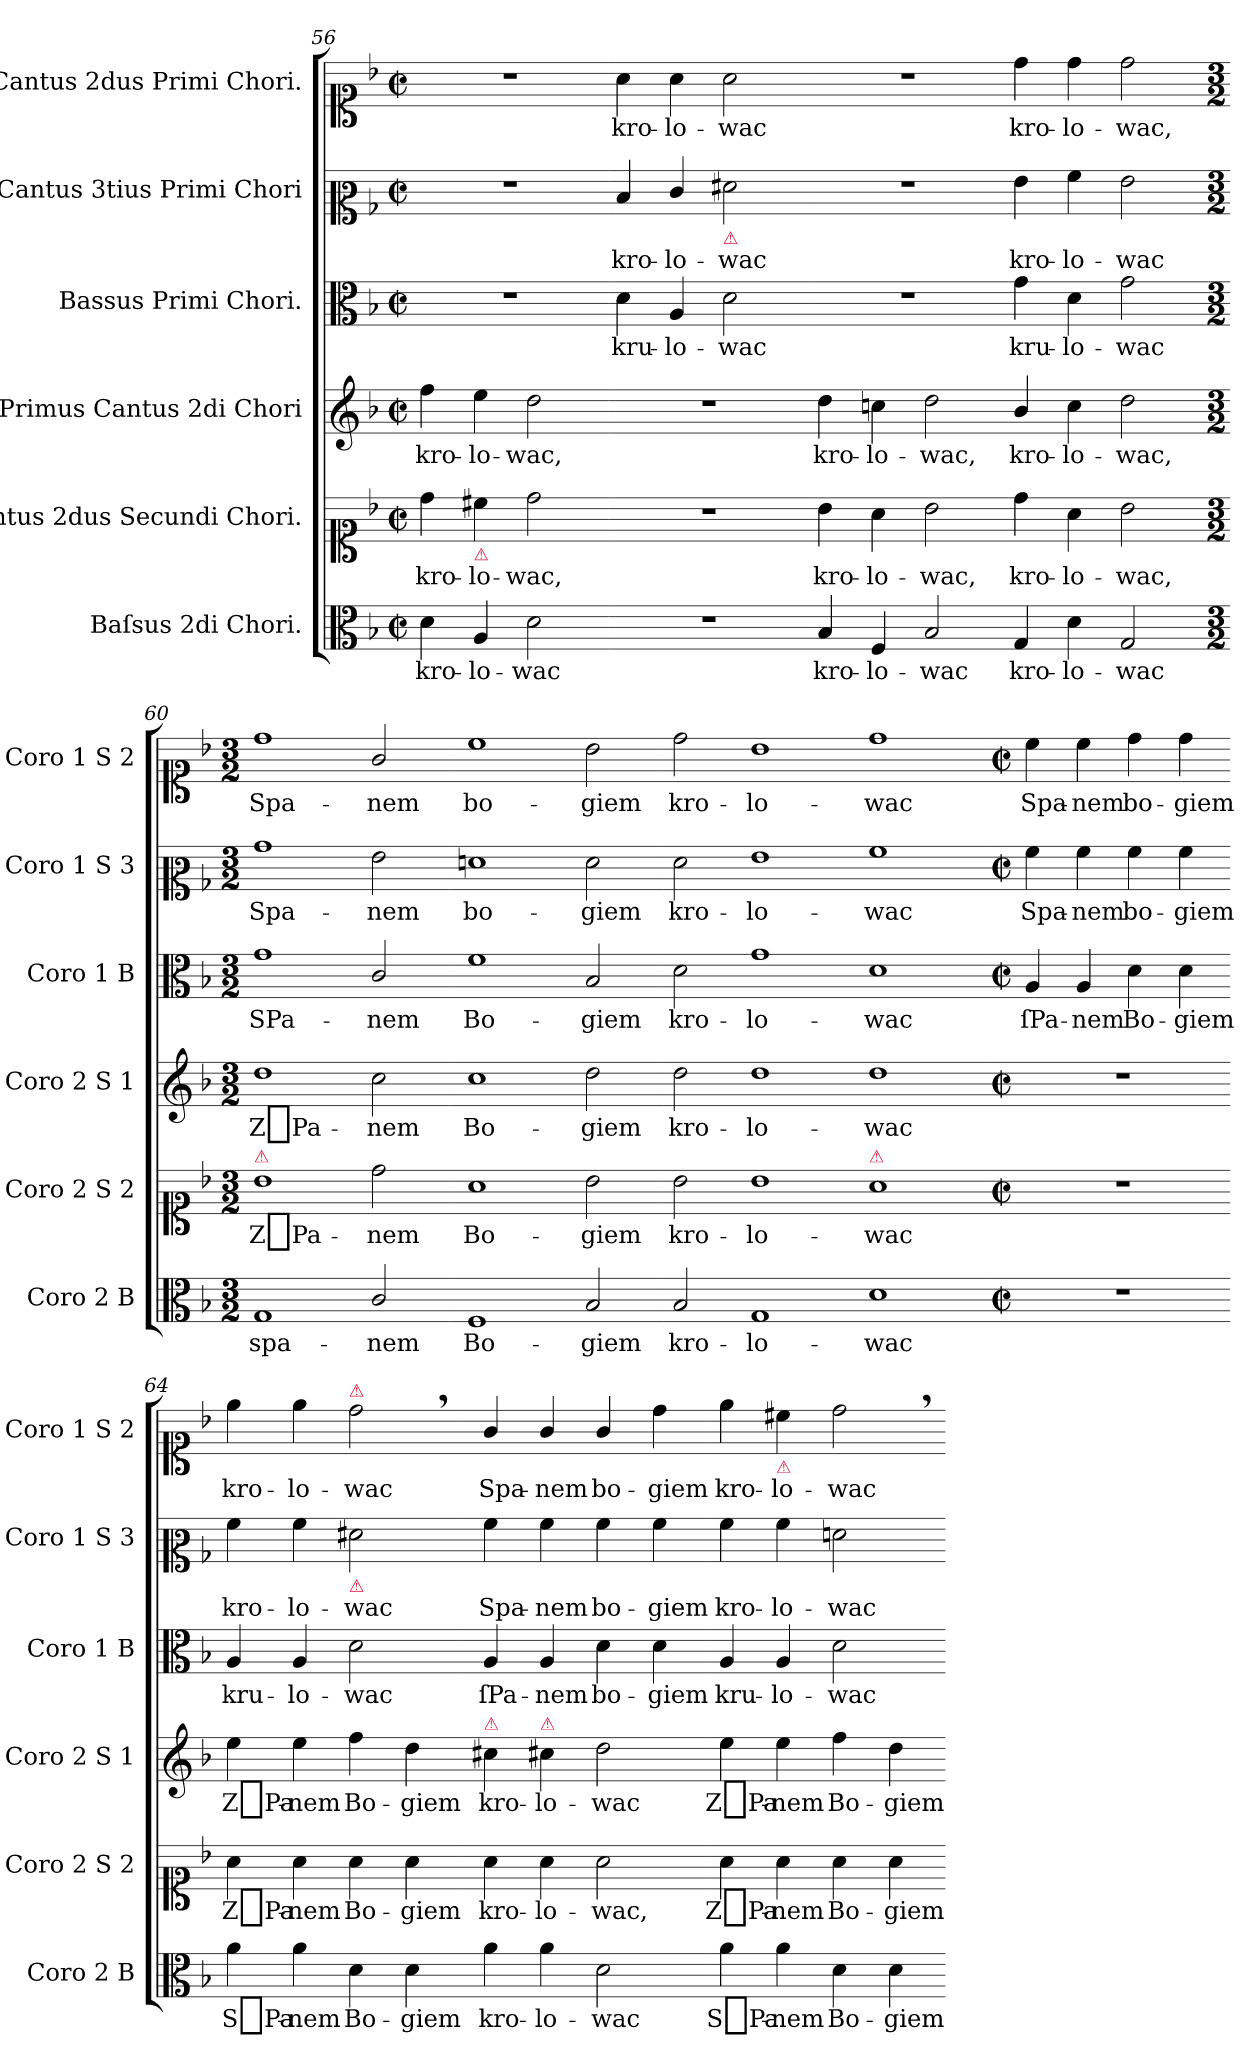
**kern	**text	**kern	**text	**kern	**text	**kern	**text	**kern	**text	**kern	**text
*part6	*part6	*part5	*part5	*part4	*part4	*part3	*part3	*part2	*part2	*part1	*part1
*staff6	*staff6	*staff5	*staff5	*staff4	*staff4	*staff3	*staff3	*staff2	*staff2	*staff1	*staff1
*I"Baſsus 2di Chori.	*	*I"Cantus 2dus Secundi Chori.	*	*I"Primus Cantus 2di Chori	*	*I"Bassus Primi Chori.	*	*I"Cantus 3tius Primi Chori	*	*I"Cantus 2dus Primi Chori.	*
*I'Coro 2 B	*	*I'Coro 2 S 2	*	*I'Coro 2 S 1	*	*I'Coro 1 B	*	*I'Coro 1 S 3	*	*I'Coro 1 S 2	*
*clefC3	*	*clefC1	*	*clefG2	*	*clefC3	*	*clefC2	*	*clefC1	*
*k[b-]	*	*k[b-]	*	*k[b-]	*	*k[b-]	*	*k[b-]	*	*k[b-]	*
*M2/2	*	*M2/2	*	*M2/2	*	*M2/2	*	*M2/2	*	*M2/2	*
*met(c|)	*	*met(c|)	*	*met(c|)	*	*met(c|)	*	*met(c|)	*	*met(c|)	*
=56	=56	=56	=56	=56	=56	=56	=56	=56	=56	=56	=56
!	!	!	!	!	!LO:LY:i	!	!	!	!	!	!
4d\	kro-	4dd\	kro-	4ff\	kro-	1r	.	1r	.	1r	.
!	!	!LO:TX:b:color=crimson:t=⚠	!	!	!	!	!	!	!	!	!
!	!	!	!	!	!LO:LY:i	!	!	!	!	!	!
4A/	-lo-	4cc#X\	-lo-	4ee\	-lo-	.	.	.	.	.	.
!	!	!	!	!	!LO:LY:i	!	!	!	!	!	!
2d\	-wac	2dd\	-wac,	2dd\	-wac,	.	.	.	.	.	.
=57-	=57-	=57-	=57-	=57-	=57-	=57-	=57-	=57-	=57-	=57-	=57-
!	!	!	!	!	!	!	!LO:LY:i	!	!LO:LY:i	!	!LO:LY:i
1r	.	1r	.	1r	.	4d\	kru-	4d/	kro-	4a\	kro-
!	!	!	!	!	!	!	!LO:LY:i	!	!LO:LY:i	!	!LO:LY:i
.	.	.	.	.	.	4A/	-lo-	4e/	-lo-	4a\	-lo-
!	!	!	!	!	!	!	!	!LO:TX:b:color=crimson:t=⚠	!	!	!
!	!	!	!	!	!	!	!LO:LY:i	!	!LO:LY:i	!	!LO:LY:i
.	.	.	.	.	.	2d\	-wac	2f#X\	-wac	2a\	-wac
=58-	=58-	=58-	=58-	=58-	=58-	=58-	=58-	=58-	=58-	=58-	=58-
!	!	!	!LO:LY:i	!	!LO:LY:i	!	!	!	!	!	!
4B-/	kro-	4b-\	kro-	4dd\	kro-	1r	.	1r	.	1r	.
!	!	!	!LO:LY:i	!	!LO:LY:i	!	!	!	!	!	!
4F/	-lo-	4a\	-lo-	4ccn\	-lo-	.	.	.	.	.	.
!	!	!	!LO:LY:i	!	!LO:LY:i	!	!	!	!	!	!
2B-/	-wac	2b-\	-wac,	2dd\	-wac,	.	.	.	.	.	.
=59-	=59-	=59-	=59-	=59-	=59-	=59-	=59-	=59-	=59-	=59-	=59-
!	!	!	!LO:LY:i	!	!LO:LY:i	!	!	!	!	!	!
4G/	kro-	4dd\	kro-	4b-/	kro-	4g\	kru-	4g\	kro-	4dd\	kro-
!	!	!	!LO:LY:i	!	!LO:LY:i	!	!	!	!	!	!
4d\	-lo-	4a\	-lo-	4cc\	-lo-	4d\	-lo-	4a\	-lo-	4dd\	-lo-
!	!	!	!LO:LY:i	!	!LO:LY:i	!	!	!	!	!	!
2G/	-wac	2b-\	-wac,	2dd\	-wac,	2g\	-wac	2g\	-wac	2dd\	-wac,
=60-	=60-	=60-	=60-	=60-	=60-	=60-	=60-	=60-	=60-	=60-	=60-
*M3/2	*	*M3/2	*	*M3/2	*	*M3/2	*	*M3/2	*	*M3/2	*
!	!	!LO:TX:a:color=crimson:t=⚠	!	!	!	!	!	!	!	!	!
1G	spa-	1b-	Z_Pa-	1dd	Z_Pa-	1g	SPa-	1b-	Spa-	1dd	Spa-
2c/	-nem	2dd\	-nem	2cc\	-nem	2c/	-nem	2g\	-nem	2g/	-nem
=61-	=61-	=61-	=61-	=61-	=61-	=61-	=61-	=61-	=61-	=61-	=61-
1F	Bo-	1a	Bo-	1cc	Bo-	1f	Bo-	1fn	bo-	1cc	bo-
2B-/	-giem	2b-\	-giem	2dd\	-giem	2B-/	-giem	2f\	-giem	2b-\	-giem
=62-	=62-	=62-	=62-	=62-	=62-	=62-	=62-	=62-	=62-	=62-	=62-
2B-/	kro-	2b-\	kro-	2dd\	kro-	2d\	kro-	2f\	kro-	2dd\	kro-
1G	-lo-	1b-	-lo-	1dd	-lo-	1g	-lo-	1g	-lo-	1b-	-lo-
!	!	!LO:TX:a:color=crimson:t=⚠	!	!	!	!	!	!	!	!	!
1d	-wac	1a	-wac	1dd	-wac	1d	-wac	1a	-wac	1dd	-wac
=63-	=63-	=63-	=63-	=63-	=63-	=63-	=63-	=63-	=63-	=63-	=63-
*M2/2	*	*M2/2	*	*M2/2	*	*M2/2	*	*M2/2	*	*M2/2	*
*met(c|)	*	*met(c|)	*	*met(c|)	*	*met(c|)	*	*met(c|)	*	*met(c|)	*
1r	.	1r	.	1r	.	4A/	ſPa-	4a\	Spa-	4cc\	Spa-
.	.	.	.	.	.	4A/	-nem	4a\	-nem	4cc\	-nem
.	.	.	.	.	.	4d\	Bo-	4a\	bo-	4dd\	bo-
.	.	.	.	.	.	4d\	-giem	4a\	-giem	4dd\	-giem
=64-	=64-	=64-	=64-	=64-	=64-	=64-	=64-	=64-	=64-	=64-	=64-
4a\	S_Pa-	4a\	Z_Pa-	4ee\	Z_Pa-	4A/	kru-	4a\	kro-	4ee\	kro-
4a\	-nem	4a\	-nem	4ee\	-nem	4A/	-lo-	4a\	-lo-	4ee\	-lo-
!	!	!	!	!	!	!	!	!	!	!LO:TX:a:color=crimson:t=⚠	!
!	!	!	!	!	!	!	!	!LO:TX:b:color=crimson:t=⚠	!	!	!
4d\	Bo-	4a\	Bo-	4ff\	Bo-	2d\	-wac	2f#X\	-wac	2dd,<\	-wac
4d\	-giem	4a\	-giem	4dd\	-giem	.	.	.	.	.	.
=65-	=65-	=65-	=65-	=65-	=65-	=65-	=65-	=65-	=65-	=65-	=65-
!	!	!	!	!LO:TX:a:color=crimson:t=⚠	!	!	!	!	!	!	!
!	!	!	!	!	!	!	!LO:LY:i	!	!LO:LY:i	!	!LO:LY:i
4a\	kro-	4a\	kro-	4cc#X\	kro-	4A/	ſPa-	4a\	Spa-	4g/	Spa-
!	!	!	!	!LO:TX:a:color=crimson:t=⚠	!	!	!	!	!	!	!
!	!	!	!	!	!	!	!LO:LY:i	!	!LO:LY:i	!	!LO:LY:i
4a\	-lo-	4a\	-lo-	4cc#X\	-lo-	4A/	-nem	4a\	-nem	4g/	-nem
!	!	!	!	!	!	!	!LO:LY:i	!	!LO:LY:i	!	!LO:LY:i
2d\	-wac	2a\	-wac,	2dd\	-wac	4d\	bo-	4a\	bo-	4g/	bo-
!	!	!	!	!	!	!	!LO:LY:i	!	!LO:LY:i	!	!LO:LY:i
.	.	.	.	.	.	4d\	-giem	4a\	-giem	4dd\	-giem
=66-	=66-	=66-	=66-	=66-	=66-	=66-	=66-	=66-	=66-	=66-	=66-
!	!LO:LY:i	!	!LO:LY:i	!	!LO:LY:i	!	!LO:LY:i	!	!LO:LY:i	!	!LO:LY:i
4a\	S_Pa-	4a\	Z_Pa-	4ee\	Z_Pa-	4A/	kru-	4a\	kro-	4ee\	kro-
!	!	!	!	!	!	!	!	!	!	!LO:TX:b:color=crimson:t=⚠	!
!	!LO:LY:i	!	!LO:LY:i	!	!LO:LY:i	!	!LO:LY:i	!	!LO:LY:i	!	!LO:LY:i
4a\	-nem	4a\	-nem	4ee\	-nem	4A/	-lo-	4a\	-lo-	4cc#X\	-lo-
!	!LO:LY:i	!	!LO:LY:i	!	!LO:LY:i	!	!LO:LY:i	!	!LO:LY:i	!	!LO:LY:i
4d\	Bo-	4a\	Bo-	4ff\	Bo-	2d\	-wac	2fn\	-wac	2dd,<\	-wac
!	!LO:LY:i	!	!LO:LY:i	!	!LO:LY:i	!	!	!	!	!	!
4d\	-giem	4a\	-giem	4dd\	-giem	.	.	.	.	.	.
=-	=-	=-	=-	=-	=-	=-	=-	=-	=-	=-	=-
*-	*-	*-	*-	*-	*-	*-	*-	*-	*-	*-	*-
